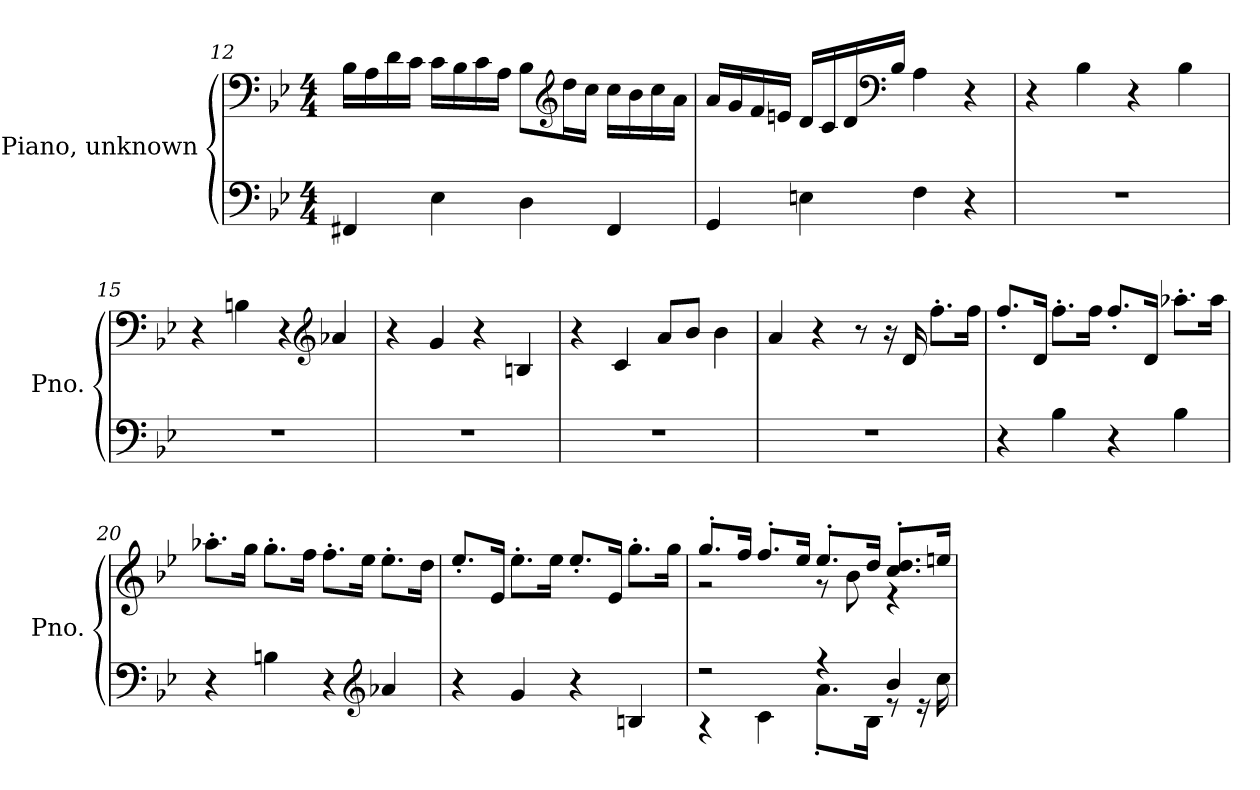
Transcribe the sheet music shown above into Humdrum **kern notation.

**kern	**kern
*part1	*part1
*staff2	*staff1
*I"Piano, unknown	*
*I'Pno.	*
!!LO:LB:g=z
*clefF4	*clefF4
*k[b-e-]	*k[b-e-]
*M4/4	*M4/4
=12	=12
4FF#X/	16B-\LL
.	16A\
.	16d\
.	16c\JJ
4E-\	16c\LL
.	16B-\
.	16c\
.	16A\JJ
4D\	8B-\L
*	*clefG2
.	16dd\L
.	16cc\JJ
4FF#/	16cc\LL
.	16b-\
.	16cc\
.	16a\JJ
=13	=13
4GG/	16a/LL
.	16g/
.	16f/
.	16en/JJ
4En\	16d/LL
.	16c/
.	16d/
*	*clefF4
.	16B-/JJ
4F\	4A\
4r	4r
=14	=14
1r	4r
.	4B-\
.	4r
.	4B-\
=15	=15
1r	4r
.	4Bn\
.	4r
*	*clefG2
.	4a-X/
!!LO:LB:g=z
=16	=16
1r	4r
.	4g/
.	4r
.	4Bn/
=17	=17
1r	4r
.	4c/
.	8a/L
.	8b-/J
.	4b-\
=18	=18
1r	4a/
.	4r
.	8r
.	16r
.	16d/
.	8.ff'\L
.	16ff\Jk
=19	=19
4r	8.ff'/L
.	16d/Jk
4B-\	8.ff'\L
.	16ff\Jk
4r	8.ff'/L
.	16d/Jk
4B-\	8.aa-X'\L
.	16aa-\Jk
=20	=20
4r	8.aa-X'\L
.	16gg\Jk
4Bn\	8.gg'\L
.	16ff\Jk
4r	8.ff'\L
.	16ee-\Jk
*clefG2	*
4a-X/	8.ee-'\L
.	16dd\Jk
!!LO:LB:g=z
=21	=21
4r	8.ee-'/L
.	16e-/Jk
4g/	8.ee-'\L
.	16ee-\Jk
4r	8.ee-'/L
.	16e-/Jk
4Bn/	8.gg'\L
.	16gg\Jk
=22	=22
*^	*^
2r	4r	8.gg'/L	2r
.	.	16ff/Jk	.
.	4c\	8.ff'/L	.
.	.	16ee-/Jk	.
4r	8.a'\L	8.ee-'/L	8r
.	.	.	8b-\
.	16B-\Jk	16dd/Jk	.
4b-/	8r	8.cc/' 8.dd/'L	4r
.	16r	.	.
.	16cc\	16een/Jk	.
*v	*v	*	*
*	*v	*v
=	=
*-	*-
